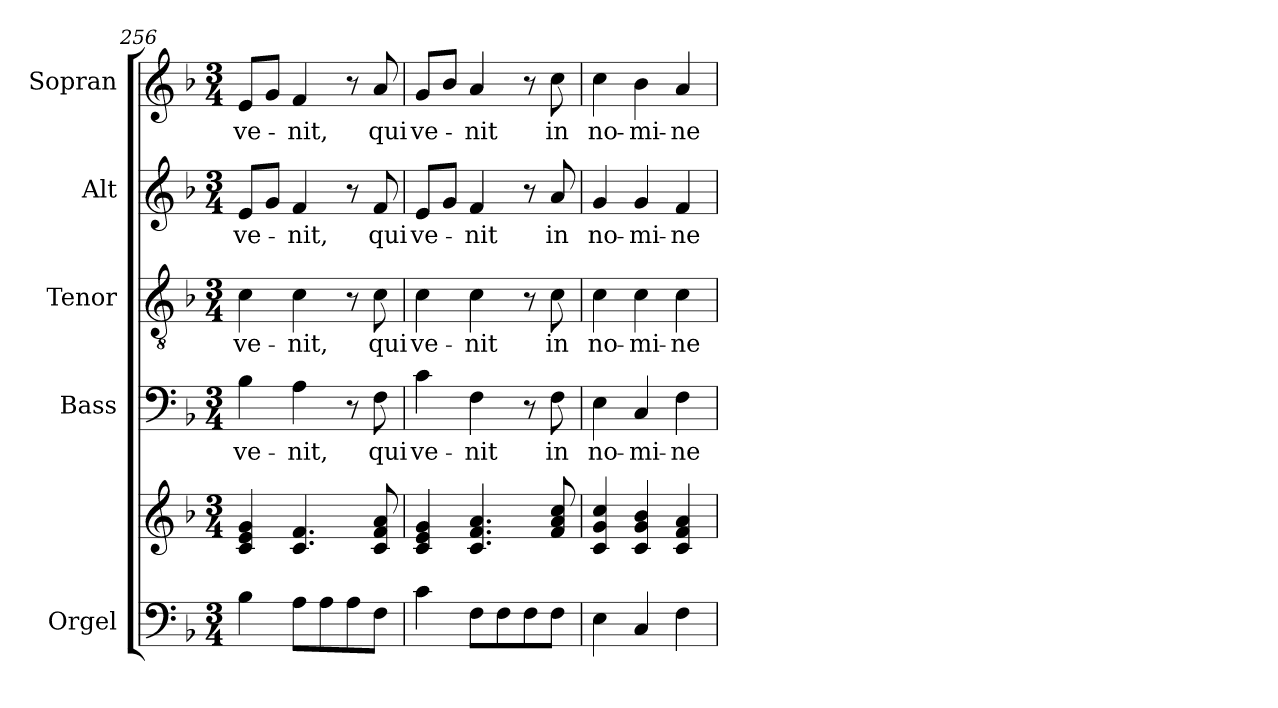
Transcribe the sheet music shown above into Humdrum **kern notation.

**kern	**kern	**kern	**text	**kern	**text	**kern	**text	**kern	**text
*part5	*part5	*part4	*part4	*part3	*part3	*part2	*part2	*part1	*part1
*staff6	*staff5	*staff4	*staff4	*staff3	*staff3	*staff2	*staff2	*staff1	*staff1
*I"Orgel	*	*I"Bass	*	*I"Tenor	*	*I"Alt	*	*I"Sopran	*
*I'Org.	*	*I'B.	*	*I'T.	*	*I'A.	*	*I'S.	*
*clefF4	*clefG2	*clefF4	*	*clefGv2	*	*clefG2	*	*clefG2	*
*k[b-]	*k[b-]	*k[b-]	*	*k[b-]	*	*k[b-]	*	*k[b-]	*
*F:	*F:	*F:	*	*F:	*	*F:	*	*F:	*
*M3/4	*M3/4	*M3/4	*	*M3/4	*	*M3/4	*	*M3/4	*
=256	=256	=256	=256	=256	=256	=256	=256	=256	=256
!	!	!	!LO:LY:b	!	!LO:LY:b	!	!LO:LY:b	!	!LO:LY:b
4B-\	4c/ 4e/ 4g/	4B-\	ve-	4c\	ve-	8e/L	ve-	8e/L	ve-
.	.	.	.	.	.	8g/J	.	8g/J	.
!	!	!	!LO:LY:b	!	!LO:LY:b	!	!LO:LY:b	!	!LO:LY:b
8A\L	4.c/ 4.f/	4A\	-nit,	4c\	-nit,	4f/	-nit,	4f/	-nit,
8A\	.	.	.	.	.	.	.	.	.
8A\	.	8r	.	8r	.	8r	.	8r	.
!	!	!	!LO:LY:b	!	!LO:LY:b	!	!LO:LY:b	!	!LO:LY:b
8F\J	8c/ 8f/ 8a/	8F\	qui	8c\	qui	8f/	qui	8a/	qui
!!LO:LB:g=z
=257	=257	=257	=257	=257	=257	=257	=257	=257	=257
!	!	!	!LO:LY:b	!	!LO:LY:b	!	!LO:LY:b	!	!LO:LY:b
4c\	4c/ 4e/ 4g/	4c\	ve-	4c\	ve-	8e/L	ve-	8g/L	ve-
.	.	.	.	.	.	8g/J	.	8b-/J	.
!	!	!	!LO:LY:b	!	!LO:LY:b	!	!LO:LY:b	!	!LO:LY:b
8F\L	4.c/ 4.f/ 4.a/	4F\	-nit	4c\	-nit	4f/	-nit	4a/	-nit
8F\	.	.	.	.	.	.	.	.	.
8F\	.	8r	.	8r	.	8r	.	8r	.
!	!	!	!LO:LY:b	!	!LO:LY:b	!	!LO:LY:b	!	!LO:LY:b
8F\J	8f/ 8a/ 8cc/	8F\	in	8c\	in	8a/	in	8cc\	in
=258	=258	=258	=258	=258	=258	=258	=258	=258	=258
!	!	!	!LO:LY:b	!	!LO:LY:b	!	!LO:LY:b	!	!LO:LY:b
4E\	4c/ 4g/ 4cc/	4E\	no-	4c\	no-	4g/	no-	4cc\	no-
!	!	!	!LO:LY:b	!	!LO:LY:b	!	!LO:LY:b	!	!LO:LY:b
4C/	4c/ 4g/ 4b-/	4C/	-mi-	4c\	-mi-	4g/	-mi-	4b-\	-mi-
!	!	!	!LO:LY:b	!	!LO:LY:b	!	!LO:LY:b	!	!LO:LY:b
4F\	4c/ 4f/ 4a/	4F\	-ne	4c\	-ne	4f/	-ne	4a/	-ne
=	=	=	=	=	=	=	=	=	=
*-	*-	*-	*-	*-	*-	*-	*-	*-	*-
